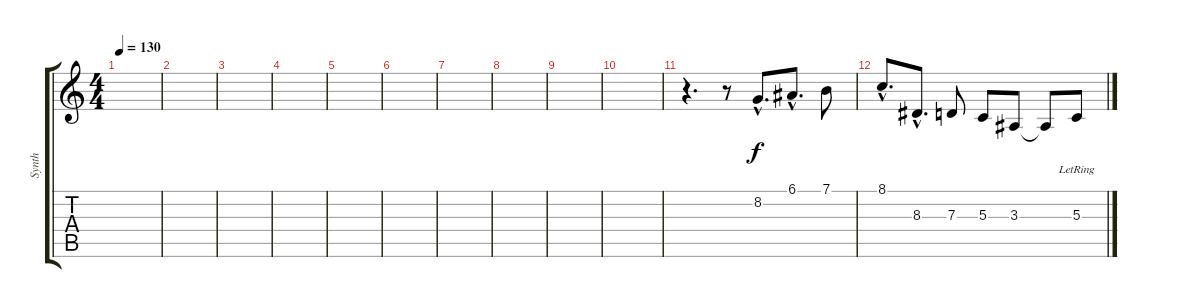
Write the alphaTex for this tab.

\track ("Synth" "Synth") {instrument lead5charang}
\staff {score tabs}
\tuning (E4 B3 G3 D3 A2 E2) {hide}
\ts (4 4)
\tempo 130
\clef g2
\ks c
|
|
|
|
|
|
|
|
|
|
r.4{d} r.8 8.2{hac}.8{d} 6.1{hac}.8{d} 7.1.8 |
8.1{hac}.8{d} 8.3{hac}.8{d} 7.3.8 5.3.8 3.3.8 3.3{t}.8 5.3{lr}.8
